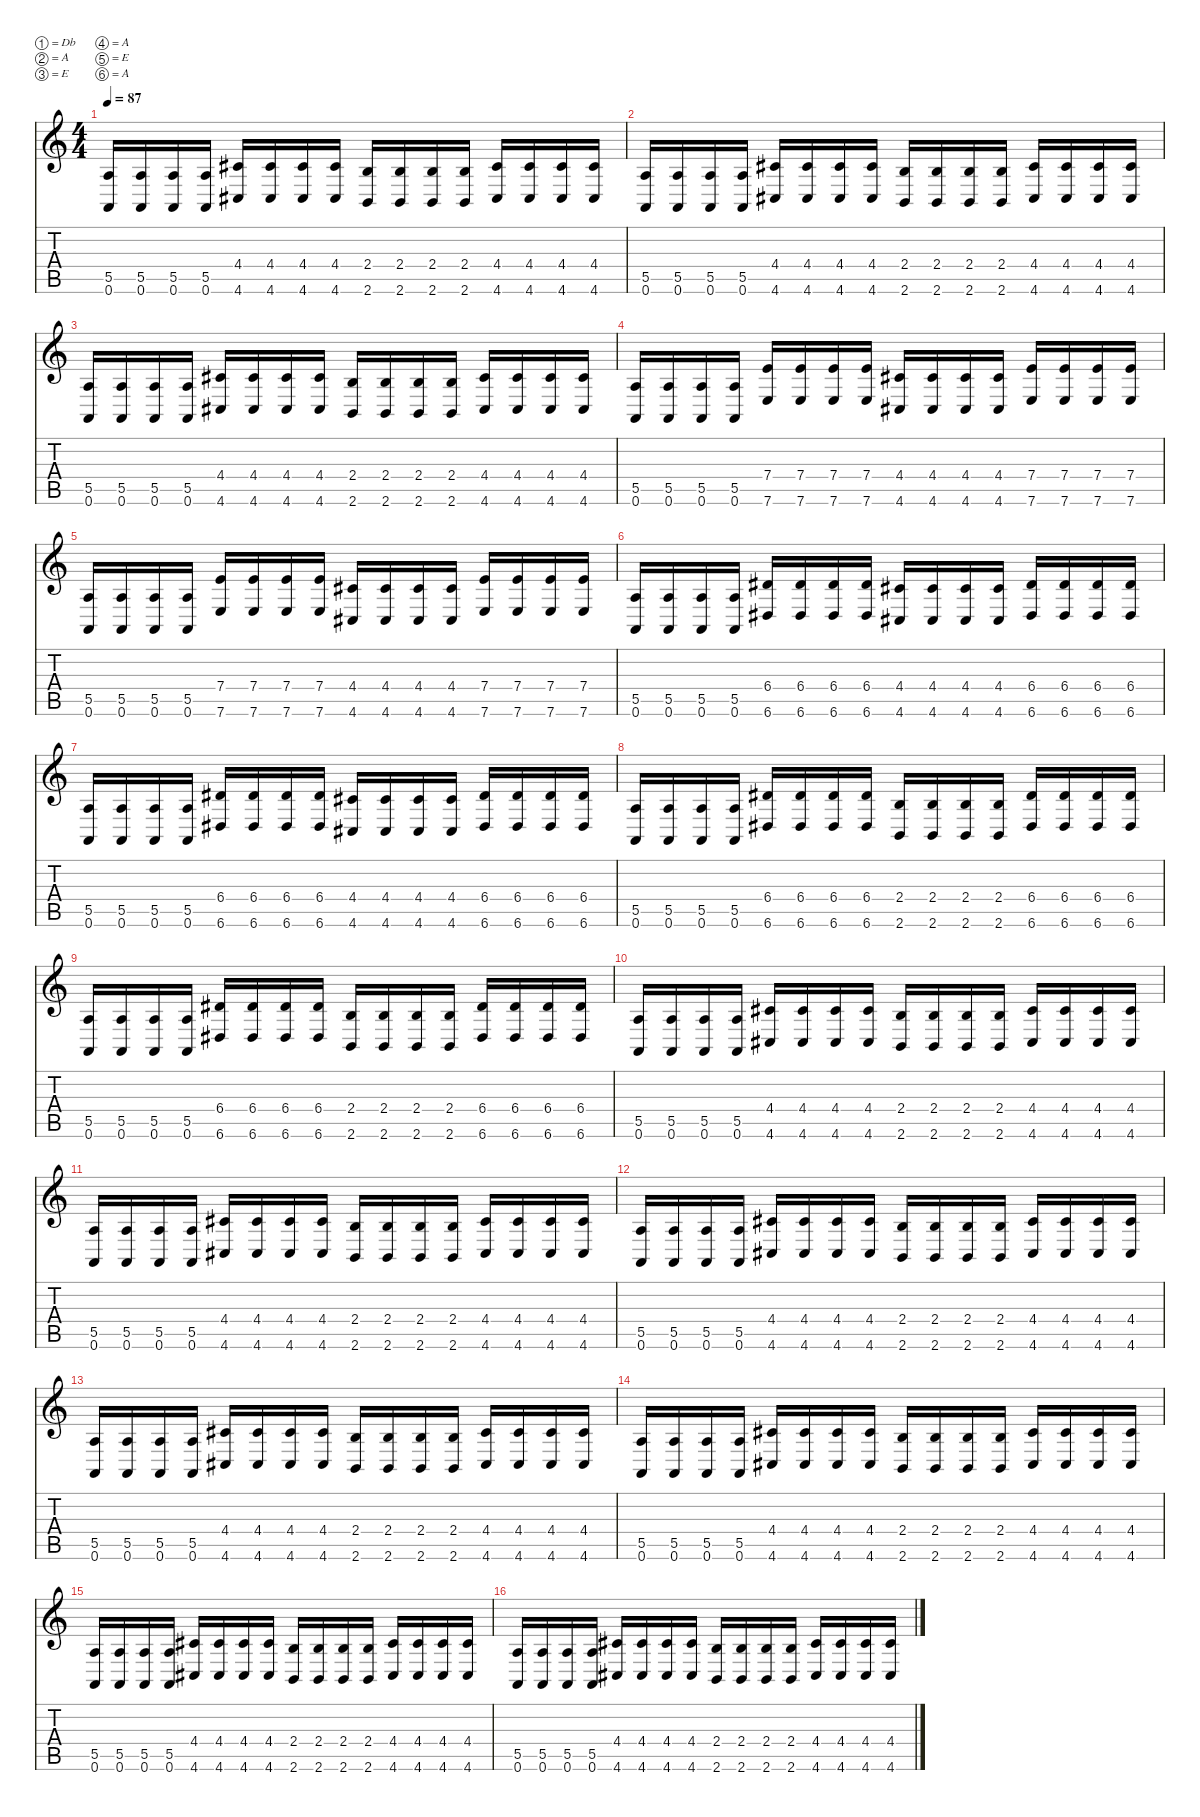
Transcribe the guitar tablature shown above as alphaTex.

\defaultSystemsLayout 4
\hideDynamics
\bracketExtendMode nobrackets
\singleTrackTrackNamePolicy hidden
\multiTrackTrackNamePolicy hidden
\firstSystemTrackNameMode fullname
\otherSystemsTrackNameOrientation horizontal
\track ("Gtr2" "dist.guit.") {instrument distortionguitar}
\staff {score tabs}
\tuning (Db4 A3 E3 A2 E2 A1)
\ts (4 4)
\tempo 87
\clef g2
\ks c
(5.5 0.6).16{dy f beam Up} (5.5 0.6).16{beam Up} (5.5 0.6).16{beam Up} (5.5 0.6).16{beam Up} (4.4{acc #} 4.6{acc #}).16{beam Up} (4.4{acc #} 4.6{acc #}).16{beam Up} (4.4{acc #} 4.6{acc #}).16{beam Up} (4.4{acc #} 4.6{acc #}).16{beam Up} (2.4 2.6).16{beam Up} (2.4 2.6).16{beam Up} (2.4 2.6).16{beam Up} (2.4 2.6).16{beam Up} (4.4{acc #} 4.6{acc #}).16{beam Up} (4.4{acc #} 4.6{acc #}).16{beam Up} (4.4{acc #} 4.6{acc #}).16{beam Up} (4.4{acc #} 4.6{acc #}).16{beam Up} |
(5.5 0.6).16{beam Up} (5.5 0.6).16{beam Up} (5.5 0.6).16{beam Up} (5.5 0.6).16{beam Up} (4.4{acc #} 4.6{acc #}).16{beam Up} (4.4{acc #} 4.6{acc #}).16{beam Up} (4.4{acc #} 4.6{acc #}).16{beam Up} (4.4{acc #} 4.6{acc #}).16{beam Up} (2.4 2.6).16{beam Up} (2.4 2.6).16{beam Up} (2.4 2.6).16{beam Up} (2.4 2.6).16{beam Up} (4.4{acc #} 4.6{acc #}).16{beam Up} (4.4{acc #} 4.6{acc #}).16{beam Up} (4.4{acc #} 4.6{acc #}).16{beam Up} (4.4{acc #} 4.6{acc #}).16{beam Up} |
(5.5 0.6).16{beam Up} (5.5 0.6).16{beam Up} (5.5 0.6).16{beam Up} (5.5 0.6).16{beam Up} (4.4{acc #} 4.6{acc #}).16{beam Up} (4.4{acc #} 4.6{acc #}).16{beam Up} (4.4{acc #} 4.6{acc #}).16{beam Up} (4.4{acc #} 4.6{acc #}).16{beam Up} (2.4 2.6).16{beam Up} (2.4 2.6).16{beam Up} (2.4 2.6).16{beam Up} (2.4 2.6).16{beam Up} (4.4{acc #} 4.6{acc #}).16{beam Up} (4.4{acc #} 4.6{acc #}).16{beam Up} (4.4{acc #} 4.6{acc #}).16{beam Up} (4.4{acc #} 4.6{acc #}).16{beam Up} |
(5.5 0.6).16{beam Up} (5.5 0.6).16{beam Up} (5.5 0.6).16{beam Up} (5.5 0.6).16{beam Up} (7.4 7.6).16{beam Up} (7.4 7.6).16{beam Up} (7.4 7.6).16{beam Up} (7.4 7.6).16{beam Up} (4.4{acc #} 4.6{acc #}).16{beam Up} (4.4{acc #} 4.6{acc #}).16{beam Up} (4.4{acc #} 4.6{acc #}).16{beam Up} (4.4{acc #} 4.6{acc #}).16{beam Up} (7.4 7.6).16{beam Up} (7.4 7.6).16{beam Up} (7.4 7.6).16{beam Up} (7.4 7.6).16{beam Up} |
(5.5 0.6).16{beam Up} (5.5 0.6).16{beam Up} (5.5 0.6).16{beam Up} (5.5 0.6).16{beam Up} (7.4 7.6).16{beam Up} (7.4 7.6).16{beam Up} (7.4 7.6).16{beam Up} (7.4 7.6).16{beam Up} (4.4{acc #} 4.6{acc #}).16{beam Up} (4.4{acc #} 4.6{acc #}).16{beam Up} (4.4{acc #} 4.6{acc #}).16{beam Up} (4.4{acc #} 4.6{acc #}).16{beam Up} (7.4 7.6).16{beam Up} (7.4 7.6).16{beam Up} (7.4 7.6).16{beam Up} (7.4 7.6).16{beam Up} |
(5.5 0.6).16{beam Up} (5.5 0.6).16{beam Up} (5.5 0.6).16{beam Up} (5.5 0.6).16{beam Up} (6.4{acc #} 6.6{acc #}).16{beam Up} (6.4{acc #} 6.6{acc #}).16{beam Up} (6.4{acc #} 6.6{acc #}).16{beam Up} (6.4{acc #} 6.6{acc #}).16{beam Up} (4.4{acc #} 4.6{acc #}).16{beam Up} (4.4{acc #} 4.6{acc #}).16{beam Up} (4.4{acc #} 4.6{acc #}).16{beam Up} (4.4{acc #} 4.6{acc #}).16{beam Up} (6.4{acc #} 6.6{acc #}).16{beam Up} (6.4{acc #} 6.6{acc #}).16{beam Up} (6.4{acc #} 6.6{acc #}).16{beam Up} (6.4{acc #} 6.6{acc #}).16{beam Up} |
(5.5 0.6).16{beam Up} (5.5 0.6).16{beam Up} (5.5 0.6).16{beam Up} (5.5 0.6).16{beam Up} (6.4{acc #} 6.6{acc #}).16{beam Up} (6.4{acc #} 6.6{acc #}).16{beam Up} (6.4{acc #} 6.6{acc #}).16{beam Up} (6.4{acc #} 6.6{acc #}).16{beam Up} (4.4{acc #} 4.6{acc #}).16{beam Up} (4.4{acc #} 4.6{acc #}).16{beam Up} (4.4{acc #} 4.6{acc #}).16{beam Up} (4.4{acc #} 4.6{acc #}).16{beam Up} (6.4{acc #} 6.6{acc #}).16{beam Up} (6.4{acc #} 6.6{acc #}).16{beam Up} (6.4{acc #} 6.6{acc #}).16{beam Up} (6.4{acc #} 6.6{acc #}).16{beam Up} |
(5.5 0.6).16{beam Up} (5.5 0.6).16{beam Up} (5.5 0.6).16{beam Up} (5.5 0.6).16{beam Up} (6.4{acc #} 6.6{acc #}).16{beam Up} (6.4{acc #} 6.6{acc #}).16{beam Up} (6.4{acc #} 6.6{acc #}).16{beam Up} (6.4{acc #} 6.6{acc #}).16{beam Up} (2.4 2.6).16{beam Up} (2.4 2.6).16{beam Up} (2.4 2.6).16{beam Up} (2.4 2.6).16{beam Up} (6.4{acc #} 6.6{acc #}).16{beam Up} (6.4{acc #} 6.6{acc #}).16{beam Up} (6.4{acc #} 6.6{acc #}).16{beam Up} (6.4{acc #} 6.6{acc #}).16{beam Up} |
(5.5 0.6).16{beam Up} (5.5 0.6).16{beam Up} (5.5 0.6).16{beam Up} (5.5 0.6).16{beam Up} (6.4{acc #} 6.6{acc #}).16{beam Up} (6.4{acc #} 6.6{acc #}).16{beam Up} (6.4{acc #} 6.6{acc #}).16{beam Up} (6.4{acc #} 6.6{acc #}).16{beam Up} (2.4 2.6).16{beam Up} (2.4 2.6).16{beam Up} (2.4 2.6).16{beam Up} (2.4 2.6).16{beam Up} (6.4{acc #} 6.6{acc #}).16{beam Up} (6.4{acc #} 6.6{acc #}).16{beam Up} (6.4{acc #} 6.6{acc #}).16{beam Up} (6.4{acc #} 6.6{acc #}).16{beam Up} |
(5.5 0.6).16{beam Up} (5.5 0.6).16{beam Up} (5.5 0.6).16{beam Up} (5.5 0.6).16{beam Up} (4.4{acc #} 4.6{acc #}).16{beam Up} (4.4{acc #} 4.6{acc #}).16{beam Up} (4.4{acc #} 4.6{acc #}).16{beam Up} (4.4{acc #} 4.6{acc #}).16{beam Up} (2.4 2.6).16{beam Up} (2.4 2.6).16{beam Up} (2.4 2.6).16{beam Up} (2.4 2.6).16{beam Up} (4.4{acc #} 4.6{acc #}).16{beam Up} (4.4{acc #} 4.6{acc #}).16{beam Up} (4.4{acc #} 4.6{acc #}).16{beam Up} (4.4{acc #} 4.6{acc #}).16{beam Up} |
(5.5 0.6).16{beam Up} (5.5 0.6).16{beam Up} (5.5 0.6).16{beam Up} (5.5 0.6).16{beam Up} (4.4{acc #} 4.6{acc #}).16{beam Up} (4.4{acc #} 4.6{acc #}).16{beam Up} (4.4{acc #} 4.6{acc #}).16{beam Up} (4.4{acc #} 4.6{acc #}).16{beam Up} (2.4 2.6).16{beam Up} (2.4 2.6).16{beam Up} (2.4 2.6).16{beam Up} (2.4 2.6).16{beam Up} (4.4{acc #} 4.6{acc #}).16{beam Up} (4.4{acc #} 4.6{acc #}).16{beam Up} (4.4{acc #} 4.6{acc #}).16{beam Up} (4.4{acc #} 4.6{acc #}).16{beam Up} |
(5.5 0.6).16{beam Up} (5.5 0.6).16{beam Up} (5.5 0.6).16{beam Up} (5.5 0.6).16{beam Up} (4.4{acc #} 4.6{acc #}).16{beam Up} (4.4{acc #} 4.6{acc #}).16{beam Up} (4.4{acc #} 4.6{acc #}).16{beam Up} (4.4{acc #} 4.6{acc #}).16{beam Up} (2.4 2.6).16{beam Up} (2.4 2.6).16{beam Up} (2.4 2.6).16{beam Up} (2.4 2.6).16{beam Up} (4.4{acc #} 4.6{acc #}).16{beam Up} (4.4{acc #} 4.6{acc #}).16{beam Up} (4.4{acc #} 4.6{acc #}).16{beam Up} (4.4{acc #} 4.6{acc #}).16{beam Up} |
(5.5 0.6).16{beam Up} (5.5 0.6).16{beam Up} (5.5 0.6).16{beam Up} (5.5 0.6).16{beam Up} (4.4{acc #} 4.6{acc #}).16{beam Up} (4.4{acc #} 4.6{acc #}).16{beam Up} (4.4{acc #} 4.6{acc #}).16{beam Up} (4.4{acc #} 4.6{acc #}).16{beam Up} (2.4 2.6).16{beam Up} (2.4 2.6).16{beam Up} (2.4 2.6).16{beam Up} (2.4 2.6).16{beam Up} (4.4{acc #} 4.6{acc #}).16{beam Up} (4.4{acc #} 4.6{acc #}).16{beam Up} (4.4{acc #} 4.6{acc #}).16{beam Up} (4.4{acc #} 4.6{acc #}).16{beam Up} |
(5.5 0.6).16{beam Up} (5.5 0.6).16{beam Up} (5.5 0.6).16{beam Up} (5.5 0.6).16{beam Up} (4.4{acc #} 4.6{acc #}).16{beam Up} (4.4{acc #} 4.6{acc #}).16{beam Up} (4.4{acc #} 4.6{acc #}).16{beam Up} (4.4{acc #} 4.6{acc #}).16{beam Up} (2.4 2.6).16{beam Up} (2.4 2.6).16{beam Up} (2.4 2.6).16{beam Up} (2.4 2.6).16{beam Up} (4.4{acc #} 4.6{acc #}).16{beam Up} (4.4{acc #} 4.6{acc #}).16{beam Up} (4.4{acc #} 4.6{acc #}).16{beam Up} (4.4{acc #} 4.6{acc #}).16{beam Up} |
(5.5 0.6).16{beam Up} (5.5 0.6).16{beam Up} (5.5 0.6).16{beam Up} (5.5 0.6).16{beam Up} (4.4{acc #} 4.6{acc #}).16{beam Up} (4.4{acc #} 4.6{acc #}).16{beam Up} (4.4{acc #} 4.6{acc #}).16{beam Up} (4.4{acc #} 4.6{acc #}).16{beam Up} (2.4 2.6).16{beam Up} (2.4 2.6).16{beam Up} (2.4 2.6).16{beam Up} (2.4 2.6).16{beam Up} (4.4{acc #} 4.6{acc #}).16{beam Up} (4.4{acc #} 4.6{acc #}).16{beam Up} (4.4{acc #} 4.6{acc #}).16{beam Up} (4.4{acc #} 4.6{acc #}).16{beam Up} |
(5.5 0.6).16{beam Up} (5.5 0.6).16{beam Up} (5.5 0.6).16{beam Up} (5.5 0.6).16{beam Up} (4.4{acc #} 4.6{acc #}).16{beam Up} (4.4{acc #} 4.6{acc #}).16{beam Up} (4.4{acc #} 4.6{acc #}).16{beam Up} (4.4{acc #} 4.6{acc #}).16{beam Up} (2.4 2.6).16{beam Up} (2.4 2.6).16{beam Up} (2.4 2.6).16{beam Up} (2.4 2.6).16{beam Up} (4.4{acc #} 4.6{acc #}).16{beam Up} (4.4{acc #} 4.6{acc #}).16{beam Up} (4.4{acc #} 4.6{acc #}).16{beam Up} (4.4{acc #} 4.6{acc #}).16{beam Up}
